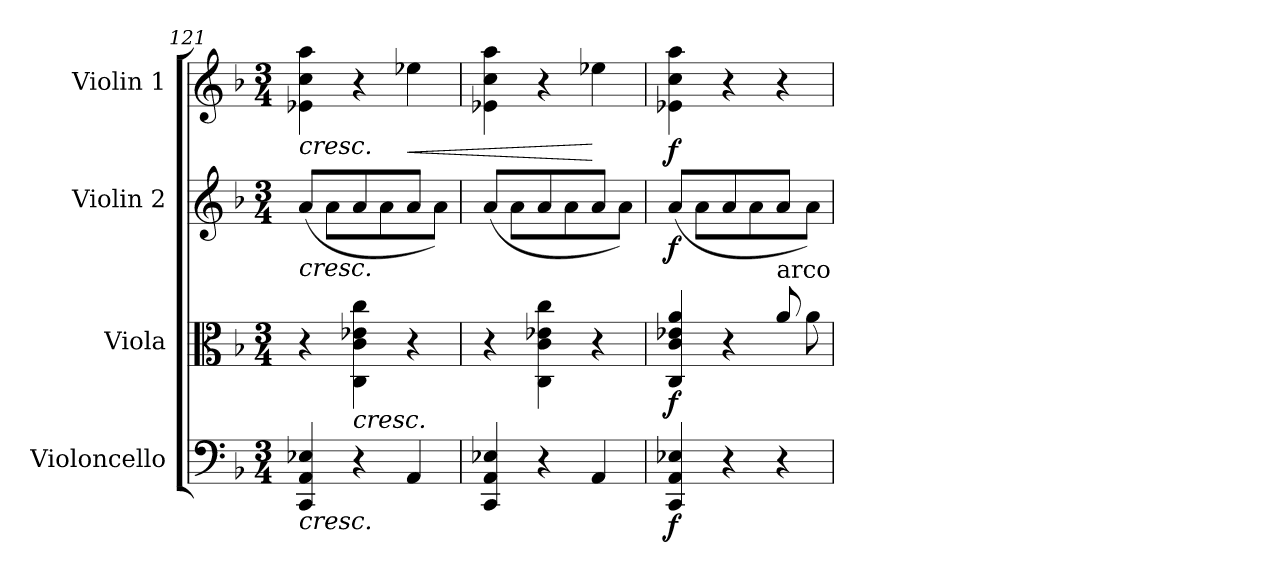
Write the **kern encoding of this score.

**kern	**dynam	**kern	**dynam	**kern	**dynam	**kern	**dynam
*part4	*part4	*part3	*part3	*part2	*part2	*part1	*part1
*staff4	*staff4	*staff3	*staff3	*staff2	*staff2	*staff1	*staff1
*I"Violoncello	*	*I"Viola	*	*I"Violin 2	*	*I"Violin 1	*
*I'Vc	*	*I'Vla	*	*I'Vln	*	*I'Vln	*
*clefF4	*	*clefC3	*	*clefG2	*	*clefG2	*
*k[b-]	*	*k[b-]	*	*k[b-]	*	*k[b-]	*
*M3/4	*	*M3/4	*	*M3/4	*	*M3/4	*
=121	=121	=121	=121	=121	=121	=121	=121
*	*	*	*	*^	*	*	*
!	!	!	!	!	!	!	!LO:TX:b:i:t=cresc.	!
!	!	!	!	!LO:TX:b:i:t=cresc.	!	!	!	!
!LO:TX:b:i:t=cresc.	!	!	!	!	!	!	!	!
4CC/ 4AA/ 4E-X/	.	4r	.	(8a/L	8ryy	.	4e-X\ 4cc\ 4aa\	.
.	.	.	.	8ryy	8a\L	.	.	.
!	!	!LO:TX:b:i:t=cresc.	!	!	!	!	!	!
4r	.	4C\ 4c\ 4e-X\ 4cc\	.	8a/	8ryy	.	4r	.
.	.	.	.	8ryy	8a\	.	.	.
!	!	!	!	!	!	!	!	!LO:HP:b
4AA/	.	4r	.	8a/J	8ryy	.	4ee-X\	<
.	.	.	.	8ryy	8a\J)	.	.	.
=122	=122	=122	=122	=122	=122	=122	=122	=122
4CC/ 4AA/ 4E-X/	.	4r	.	(8a/L	8ryy	.	4e-X\ 4cc\ 4aa\	.
.	.	.	.	8ryy	8a\L	.	.	.
4r	.	4C\ 4c\ 4e-X\ 4cc\	.	8a/	8ryy	.	4r	.
.	.	.	.	8ryy	8a\	.	.	.
4AA/	.	4r	.	8a/J	8ryy	.	4ee-X\	[
.	.	.	.	8ryy	8a\J)	.	.	.
=123	=123	=123	=123	=123	=123	=123	=123	=123
*	*	*^	*	*	*	*	*	*
!	!LO:DY:b	!	!	!LO:DY:b	!	!	!LO:DY:b	!	!LO:DY:b
4CC/ 4AA/ 4E-X/	f	4C/ 4c/ 4e-X/ 4a/	2ryy	f	(8a/L	8ryy	f	4e-X\ 4cc\ 4aa\	f
.	.	.	.	.	8ryy	8a\L	.	.	.
4r	.	4r	.	.	8a/	8ryy	.	4r	.
.	.	.	.	.	8ryy	8a\	.	.	.
!	!	!LO:TX:a:t=arco	!	!	!	!	!	!	!
4r	.	8a/	8ryy	.	8a/J	8ryy	.	4r	.
.	.	8ryy	8a\	.	8ryy	8a\J)	.	.	.
*	*	*v	*v	*	*	*	*	*	*
*	*	*	*	*v	*v	*	*	*
=	=	=	=	=	=	=	=
*-	*-	*-	*-	*-	*-	*-	*-
